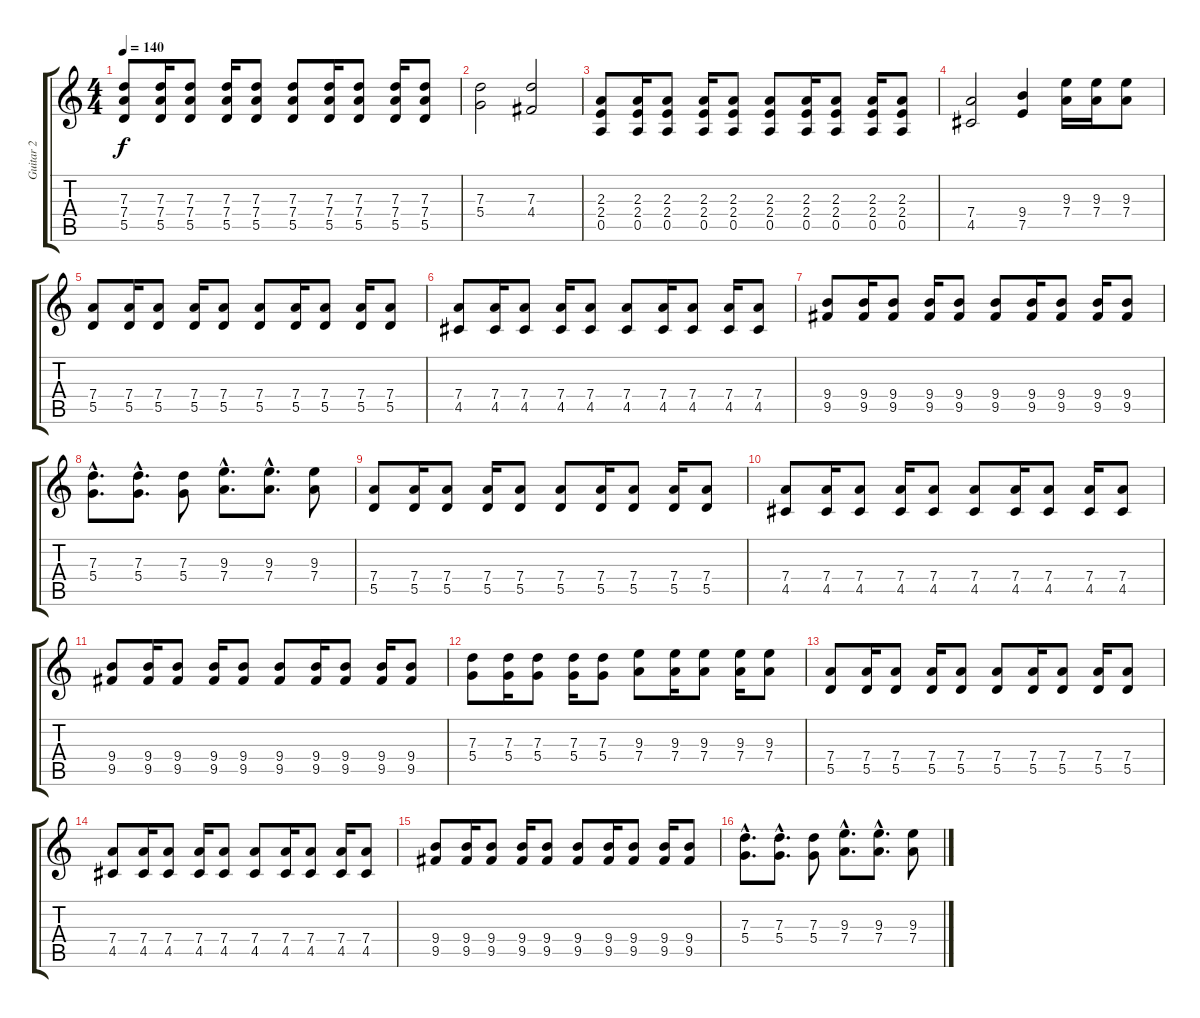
\track ("Guitar 2" "Guitar 2") {instrument distortionguitar}
\staff {score tabs}
\tuning (E4 B3 G3 D3 A2 D2) {hide}
\ts (4 4)
\tempo 140
\clef g2
\ks c
(7.3 7.4 5.5).8{dy f} (7.3 7.4 5.5).16 (7.3 7.4 5.5).8 (7.3 7.4 5.5).16 (7.3 7.4 5.5).8 (7.3 7.4 5.5).8 (7.3 7.4 5.5).16 (7.3 7.4 5.5).8 (7.3 7.4 5.5).16 (7.3 7.4 5.5).8 |
(7.3 5.4).2 (7.3 4.4).2 |
(2.3 2.4 0.5).8 (2.3 2.4 0.5).16 (2.3 2.4 0.5).8 (2.3 2.4 0.5).16 (2.3 2.4 0.5).8 (2.3 2.4 0.5).8 (2.3 2.4 0.5).16 (2.3 2.4 0.5).8 (2.3 2.4 0.5).16 (2.3 2.4 0.5).8 |
(7.4 4.5).2 (9.4 7.5).4 (9.3 7.4).16 (9.3 7.4).16 (9.3 7.4).8 |
(7.4 5.5).8 (7.4 5.5).16 (7.4 5.5).8 (7.4 5.5).16 (7.4 5.5).8 (7.4 5.5).8 (7.4 5.5).16 (7.4 5.5).8 (7.4 5.5).16 (7.4 5.5).8 |
(7.4 4.5).8 (7.4 4.5).16 (7.4 4.5).8 (7.4 4.5).16 (7.4 4.5).8 (7.4 4.5).8 (7.4 4.5).16 (7.4 4.5).8 (7.4 4.5).16 (7.4 4.5).8 |
(9.4 9.5).8 (9.4 9.5).16 (9.4 9.5).8 (9.4 9.5).16 (9.4 9.5).8 (9.4 9.5).8 (9.4 9.5).16 (9.4 9.5).8 (9.4 9.5).16 (9.4 9.5).8 |
(7.3{hac} 5.4{hac}).8{d} (7.3{hac} 5.4{hac}).8{d} (7.3 5.4).8 (9.3{hac} 7.4{hac}).8{d} (9.3{hac} 7.4{hac}).8{d} (9.3 7.4).8 |
(7.4 5.5).8 (7.4 5.5).16 (7.4 5.5).8 (7.4 5.5).16 (7.4 5.5).8 (7.4 5.5).8 (7.4 5.5).16 (7.4 5.5).8 (7.4 5.5).16 (7.4 5.5).8 |
(7.4 4.5).8 (7.4 4.5).16 (7.4 4.5).8 (7.4 4.5).16 (7.4 4.5).8 (7.4 4.5).8 (7.4 4.5).16 (7.4 4.5).8 (7.4 4.5).16 (7.4 4.5).8 |
(9.4 9.5).8 (9.4 9.5).16 (9.4 9.5).8 (9.4 9.5).16 (9.4 9.5).8 (9.4 9.5).8 (9.4 9.5).16 (9.4 9.5).8 (9.4 9.5).16 (9.4 9.5).8 |
(7.3 5.4).8 (7.3 5.4).16 (7.3 5.4).8 (7.3 5.4).16 (7.3 5.4).8 (9.3 7.4).8 (9.3 7.4).16 (9.3 7.4).8 (9.3 7.4).16 (9.3 7.4).8 |
(7.4 5.5).8 (7.4 5.5).16 (7.4 5.5).8 (7.4 5.5).16 (7.4 5.5).8 (7.4 5.5).8 (7.4 5.5).16 (7.4 5.5).8 (7.4 5.5).16 (7.4 5.5).8 |
(7.4 4.5).8 (7.4 4.5).16 (7.4 4.5).8 (7.4 4.5).16 (7.4 4.5).8 (7.4 4.5).8 (7.4 4.5).16 (7.4 4.5).8 (7.4 4.5).16 (7.4 4.5).8 |
(9.4 9.5).8 (9.4 9.5).16 (9.4 9.5).8 (9.4 9.5).16 (9.4 9.5).8 (9.4 9.5).8 (9.4 9.5).16 (9.4 9.5).8 (9.4 9.5).16 (9.4 9.5).8 |
(7.3{hac} 5.4{hac}).8{d} (7.3{hac} 5.4{hac}).8{d} (7.3 5.4).8 (9.3{hac} 7.4{hac}).8{d} (9.3{hac} 7.4{hac}).8{d} (9.3 7.4).8
